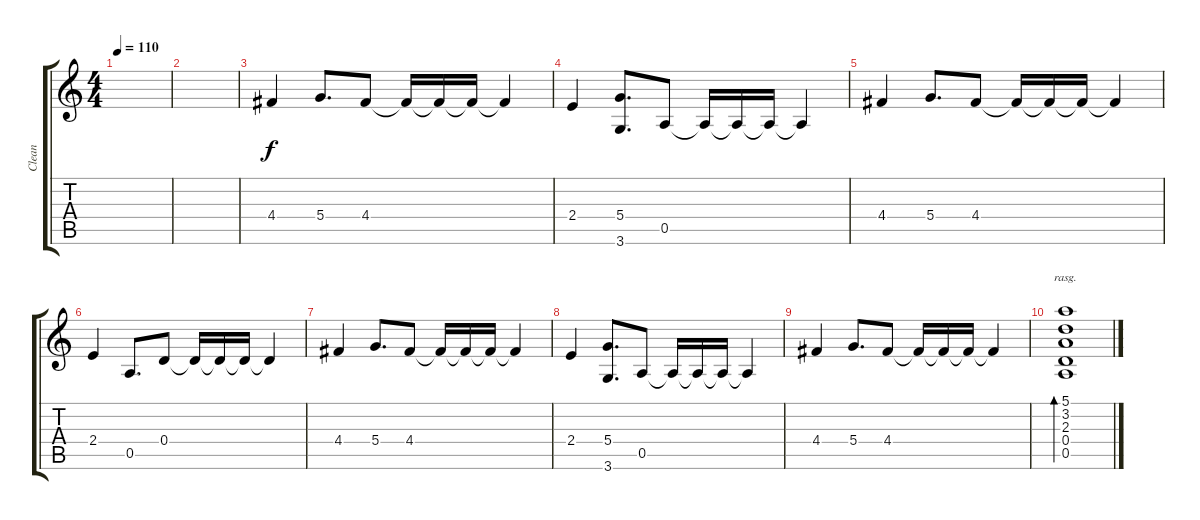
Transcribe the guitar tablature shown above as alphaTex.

\track ("Clean" "Clean") {instrument electricguitarclean}
\staff {score tabs}
\tuning (E4 B3 G3 D3 A2 E2) {hide}
\ts (4 4)
\tempo 110
\clef g2
\ks c
|
|
4.4.4 5.4.8{d} 4.4.8 4.4{t}.16 4.4{t}.16 4.4{t}.16 4.4{t}.4 |
2.4.4 (5.4 3.6).8{d} 0.5.8 0.5{t}.16 0.5{t}.16 0.5{t}.16 0.5{t}.4 |
4.4.4 5.4.8{d} 4.4.8 4.4{t}.16 4.4{t}.16 4.4{t}.16 4.4{t}.4 |
2.4.4 0.5.8{d} 0.4.8 0.4{t}.16 0.4{t}.16 0.4{t}.16 0.4{t}.4 |
4.4.4 5.4.8{d} 4.4.8 4.4{t}.16 4.4{t}.16 4.4{t}.16 4.4{t}.4 |
2.4.4 (5.4 3.6).8{d} 0.5.8 0.5{t}.16 0.5{t}.16 0.5{t}.16 0.5{t}.4 |
4.4.4 5.4.8{d} 4.4.8 4.4{t}.16 4.4{t}.16 4.4{t}.16 4.4{t}.4 |
(5.1 3.2 2.3 0.4 0.5).1{bd 480 rasg ii}
